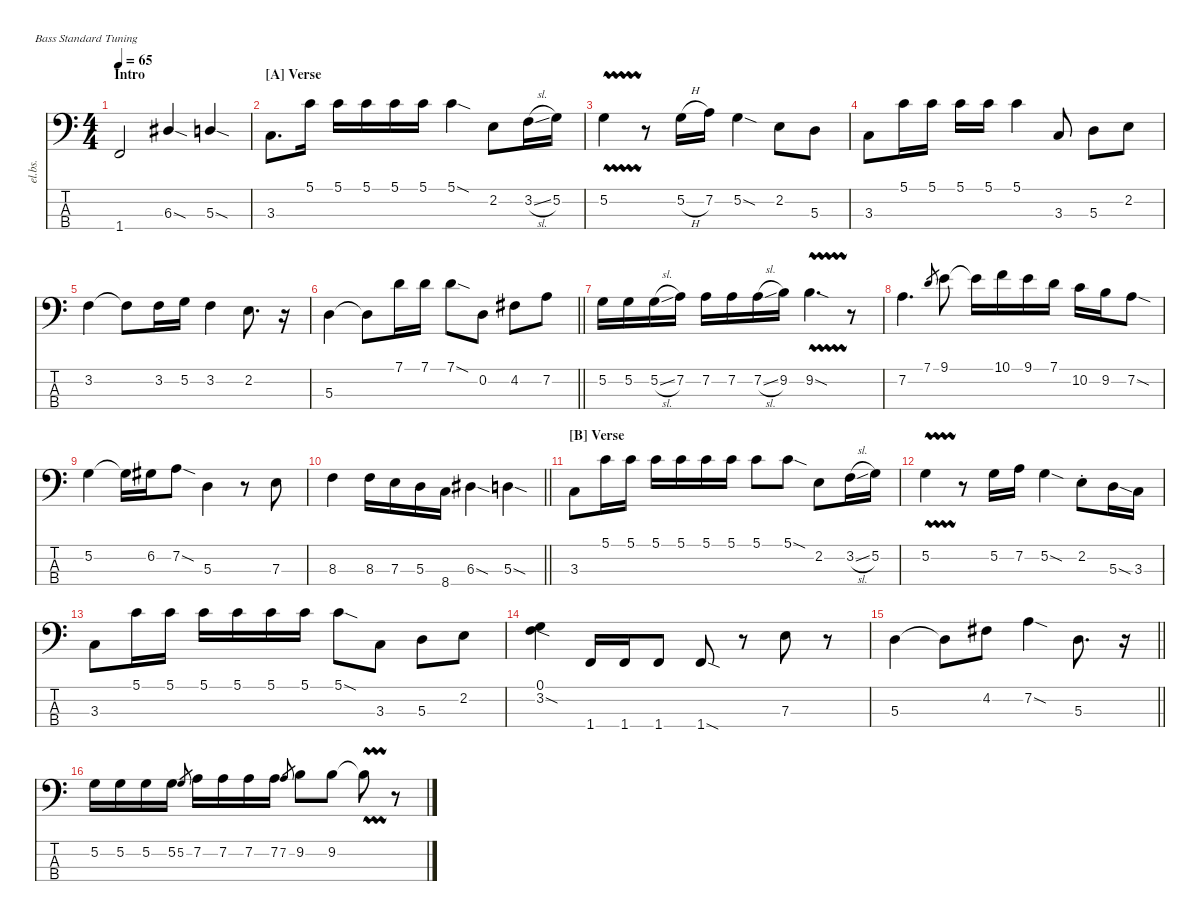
\defaultSystemsLayout 4
\hideDynamics
\bracketExtendMode nobrackets
\track ("Electric Bass" "el.bs.") {instrument electricbassfinger}
\staff {score tabs}
\tuning (G2 D2 A1 E1)
\ts (4 4)
\section ("" "Intro")
\tempo 65
\clef f4
\ks c
1.4.2{dy mf instrument electricbassfinger beam Up} 6.3{sod acc #}.4{beam Up} 5.3{sod}.4{beam Up} |
\section ("A" "Verse")
3.3.8{d beam Down} 5.1.16{beam Down} 5.1.16{beam Down} 5.1.16{beam Down} 5.1.16{beam Down} 5.1.16{beam Down} 5.1{sod}.4{beam Down} 2.2.8{beam Down} 3.2{sl}.16{beam Down} 5.2.16{beam Down} |
5.2{vw}.4{beam Down} r.8{beam Down} 5.2{h}.16{beam Down} 7.2.16{beam Down} 5.2{sod}.4{beam Down} 2.2.8{beam Down} 5.3.8{beam Down} |
3.3.8{beam Down} 5.1.16{beam Down} 5.1.16{beam Down} 5.1.16{beam Down} 5.1.16{beam Down} 5.1.4{beam Down} 3.3.8{beam Up} 5.3.8{beam Down} 2.2.8{beam Down} |
3.2.4{beam Down} 3.2{t}.8{beam Down} 3.2.16{beam Down} 5.2.16{beam Down} 3.2.4{beam Down} 2.2.8{d beam Down} r.16{beam Down} |
\barLineRight lightlight
5.3.4{beam Down} 5.3{t}.8{beam Down} 7.1.16{beam Down} 7.1.16{beam Down} 7.1{sod}.8{beam Down} 0.2.8{beam Down} 4.2{acc #}.8{beam Down} 7.2.8{beam Down} |
5.2.16{beam Down} 5.2.16{beam Down} 5.2{sl}.16{beam Down} 7.2.16{beam Down} 7.2.16{beam Down} 7.2.16{beam Down} 7.2{sl}.16{beam Down} 9.2.16{beam Down} 9.2{vw sod}.4{d beam Down} r.8{beam Down} |
7.2.4{d beam Down} 7.1.8{gr beam Up} 9.1.8{beam Down} 9.1{t}.16{beam Down} 10.1.16{beam Down} 9.1.16{beam Down} 7.1.16{beam Down} 10.2.16{beam Down} 9.2.16{beam Down} 7.2{sod}.8{beam Down} |
5.2.4{beam Down} 5.2{t}.16{beam Down} 6.2{acc #}.16{beam Down} 7.2{sod}.8{beam Down} 5.3.4{beam Down} r.8{beam Down} 7.3.8{beam Down} |
\barLineRight lightlight
8.3.4{beam Down} 8.3.16{beam Down} 7.3.16{beam Down} 5.3.16{beam Down} 8.4.16{beam Down} 6.3{sod acc #}.4{beam Down} 5.3{sod}.4{beam Down} |
\section ("B" "Verse")
3.3.8{beam Down} 5.1.16{beam Down} 5.1.16{beam Down} 5.1.16{beam Down} 5.1.16{beam Down} 5.1.16{beam Down} 5.1.16{beam Down} 5.1.8{beam Down} 5.1{sod}.8{beam Down} 2.2.8{beam Down} 3.2{sl}.16{beam Down} 5.2.16{beam Down} |
5.2{vw}.4{beam Down} r.8{beam Down} 5.2.16{beam Down} 7.2.16{beam Down} 5.2{sod}.4{beam Down} 2.2{st}.8{beam Down} 5.3{sod}.16{beam Down} 3.3.16{beam Down} |
3.3.8{beam Down} 5.1.16{beam Down} 5.1.16{beam Down} 5.1.16{beam Down} 5.1.16{beam Down} 5.1.16{beam Down} 5.1.16{beam Down} 5.1{sod}.8{beam Down} 3.3.8{beam Down} 5.3.8{beam Down} 2.2.8{beam Down} |
(3.2{sod} 0.1).4{beam Down} 1.4.16{beam Up} 1.4.16{beam Up} 1.4.8{beam Up} 1.4{sod}.8{beam Up} r.8{beam Down} 7.3.8{beam Down} r.8{beam Down} |
\barLineRight lightlight
5.3.4{beam Down} 5.3{t}.8{beam Down} 4.2{acc #}.8{beam Down} 7.2{sod}.4{beam Down} 5.3.8{d beam Down} r.16{beam Down} |
5.2.16{beam Down} 5.2.16{beam Down} 5.2.16{beam Down} 5.2.16{beam Down} 5.2.8{gr beam Up} 7.2.16{beam Down} 7.2.16{beam Down} 7.2.16{beam Down} 7.2.16{beam Down} 7.2.8{gr beam Up} 9.2.8{beam Down} 9.2.8{beam Down} 9.2{vw t}.8{beam Down} r.8{beam Down}
